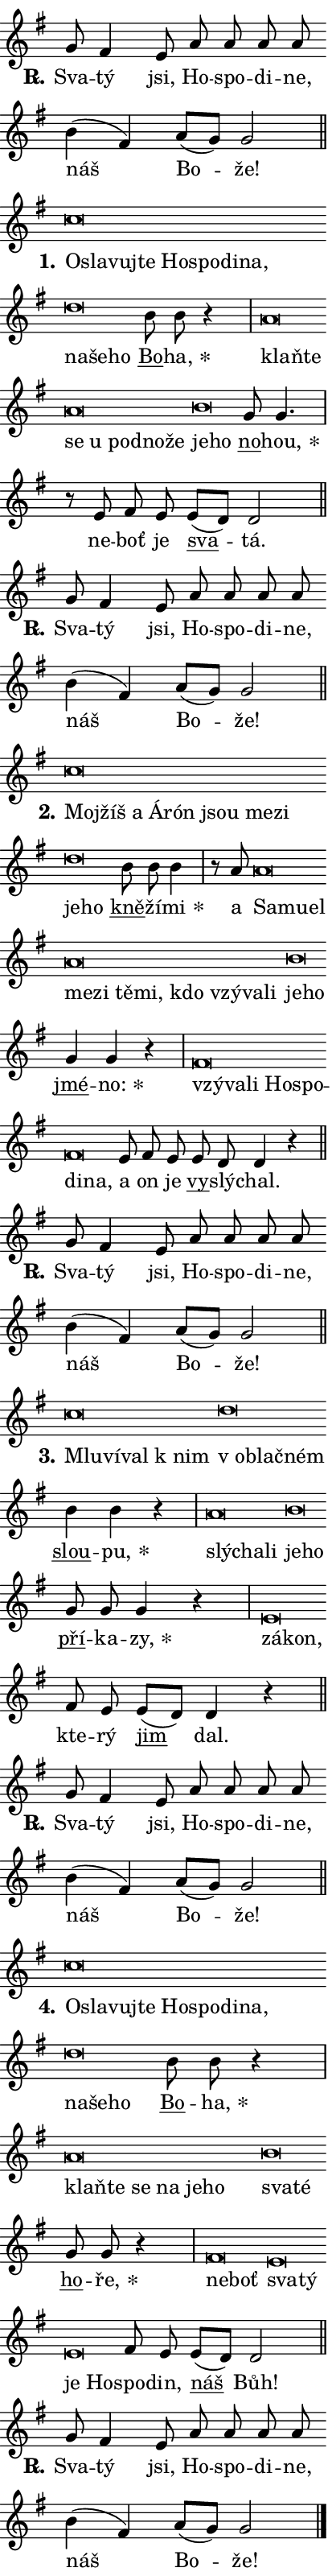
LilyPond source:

\version "2.24.0"
\header { tagline = "" }
\paper {
  indent = 0\cm
  top-margin = 0\cm
  right-margin = 0.13\cm % to fit lyric hyphens
  bottom-margin = 0\cm
  left-margin = 0\cm
  paper-width = 7\cm
  page-breaking = #ly:one-page-breaking
  system-system-spacing.basic-distance = #11
  score-system-spacing.basic-distance = #11
  ragged-last = ##f
}


%% Author: Thomas Morley
%% https://lists.gnu.org/archive/html/lilypond-user/2020-05/msg00002.html
#(define (line-position grob)
"Returns position of @var[grob} in current system:
   @code{'start}, if at first time-step
   @code{'end}, if at last time-step
   @code{'middle} otherwise
"
  (let* ((col (ly:item-get-column grob))
         (ln (ly:grob-object col 'left-neighbor))
         (rn (ly:grob-object col 'right-neighbor))
         (col-to-check-left (if (ly:grob? ln) ln col))
         (col-to-check-right (if (ly:grob? rn) rn col))
         (break-dir-left
           (and
             (ly:grob-property col-to-check-left 'non-musical #f)
             (ly:item-break-dir col-to-check-left)))
         (break-dir-right
           (and
             (ly:grob-property col-to-check-right 'non-musical #f)
             (ly:item-break-dir col-to-check-right))))
        (cond ((eqv? 1 break-dir-left) 'start)
              ((eqv? -1 break-dir-right) 'end)
              (else 'middle))))

#(define (tranparent-at-line-position vctor)
  (lambda (grob)
  "Relying on @code{line-position} select the relevant enry from @var{vctor}.
Used to determine transparency,"
    (case (line-position grob)
      ((end) (not (vector-ref vctor 0)))
      ((middle) (not (vector-ref vctor 1)))
      ((start) (not (vector-ref vctor 2))))))

noteHeadBreakVisibility =
#(define-music-function (break-visibility)(vector?)
"Makes @code{NoteHead}s transparent relying on @var{break-visibility}"
#{
  \override NoteHead.transparent =
    #(tranparent-at-line-position break-visibility)
#})

#(define delete-ledgers-for-transparent-note-heads
  (lambda (grob)
    "Reads whether a @code{NoteHead} is transparent.
If so this @code{NoteHead} is removed from @code{'note-heads} from
@var{grob}, which is supposed to be @code{LedgerLineSpanner}.
As a result ledgers are not printed for this @code{NoteHead}"
    (let* ((nhds-array (ly:grob-object grob 'note-heads))
           (nhds-list
             (if (ly:grob-array? nhds-array)
                 (ly:grob-array->list nhds-array)
                 '()))
           ;; Relies on the transparent-property being done before
           ;; Staff.LedgerLineSpanner.after-line-breaking is executed.
           ;; This is fragile ...
           (to-keep
             (remove
               (lambda (nhd)
                 (ly:grob-property nhd 'transparent #f))
               nhds-list)))
      ;; TODO find a better method to iterate over grob-arrays, similiar
      ;; to filter/remove etc for lists
      ;; For now rebuilt from scratch
      (set! (ly:grob-object grob 'note-heads)  '())
      (for-each
        (lambda (nhd)
          (ly:pointer-group-interface::add-grob grob 'note-heads nhd))
        to-keep))))

squashNotes = {
  \override NoteHead.X-extent = #'(-0.2 . 0.2)
  \override NoteHead.Y-extent = #'(-0.75 . 0)
  \override NoteHead.stencil =
    #(lambda (grob)
       (let ((pos (ly:grob-property grob 'staff-position)))
         (begin
           (if (< pos -7) (display "ERROR: Lower brevis then expected\n") (display ""))
           (if (<= pos -6) ly:text-interface::print ly:note-head::print))))
}
unSquashNotes = {
  \revert NoteHead.X-extent
  \revert NoteHead.Y-extent
  \revert NoteHead.stencil
}

hideNotes = \noteHeadBreakVisibility #begin-of-line-visible
unHideNotes = \noteHeadBreakVisibility #all-visible

% work-around for resetting accidentals
% https://lilypond.org/doc/v2.23/Documentation/notation/displaying-rhythms#unmetered-music
cadenzaMeasure = {
  \cadenzaOff
  \partial 1024 s1024
  \cadenzaOn
}

#(define-markup-command (accent layout props text) (markup?)
  "Underline accented syllable"
  (interpret-markup layout props
    #{\markup \override #'(offset . 4.3) \underline { #text }#}))

responsum = \markup \concat {
  "R" \hspace #-1.05 \path #0.1 #'((moveto 0 0.07) (lineto 0.9 0.8)) \hspace #0.05 "."
}

spaceSize = #0.6828661417322834 % exact space size for TeX Gyre Schola

\layout {
  \context {
    \Staff
    \remove "Time_signature_engraver"
    \override LedgerLineSpanner.after-line-breaking = #delete-ledgers-for-transparent-note-heads
  }
  \context {
    \Lyrics {
      \override LyricSpace.minimum-distance = \spaceSize
      \override LyricText.font-name = #"TeX Gyre Schola"
      \override LyricText.font-size = 1
      \override StanzaNumber.font-name = #"TeX Gyre Schola Bold"
      \override StanzaNumber.font-size = 1
    }
  }
  \context {
    \Score 
    \override NoteHead.text =
      #(lambda (grob) 
        (let ((pos (ly:grob-property grob 'staff-position)))
          #{\markup {
            \combine
              \halign #-0.55 \raise #(if (= pos -6) 0 0.5) \override #'(thickness . 2) \draw-line #'(3.2 . 0)
              \musicglyph "noteheads.sM1"
          }#}))
  }
}

% magnetic-lyrics.ily
%
%   written by
%     Jean Abou Samra <jean@abou-samra.fr>
%     Werner Lemberg <wl@gnu.org>
%
%   adapted by
%     Jiri Hon <jiri.hon@gmail.com>
%
% Version 2022-Apr-15

% https://www.mail-archive.com/lilypond-user@gnu.org/msg149350.html

#(define (Left_hyphen_pointer_engraver context)
   "Collect syllable-hyphen-syllable occurrences in lyrics and store
them in properties.  This engraver only looks to the left.  For
example, if the lyrics input is @code{foo -- bar}, it does the
following.

@itemize @bullet
@item
Set the @code{text} property of the @code{LyricHyphen} grob between
@q{foo} and @q{bar} to @code{foo}.

@item
Set the @code{left-hyphen} property of the @code{LyricText} grob with
text @q{foo} to the @code{LyricHyphen} grob between @q{foo} and
@q{bar}.
@end itemize

Use this auxiliary engraver in combination with the
@code{lyric-@/text::@/apply-@/magnetic-@/offset!} hook."
   (let ((hyphen #f)
         (text #f))
     (make-engraver
      (acknowledgers
       ((lyric-syllable-interface engraver grob source-engraver)
        (set! text grob)))
      (end-acknowledgers
       ((lyric-hyphen-interface engraver grob source-engraver)
        ;(when (not (grob::has-interface grob 'lyric-space-interface))
          (set! hyphen grob)));)
      ((stop-translation-timestep engraver)
       (when (and text hyphen)
         (ly:grob-set-object! text 'left-hyphen hyphen))
       (set! text #f)
       (set! hyphen #f)))))

#(define (lyric-text::apply-magnetic-offset! grob)
   "If the space between two syllables is less than the value in
property @code{LyricText@/.details@/.squash-threshold}, move the right
syllable to the left so that it gets concatenated with the left
syllable.

Use this function as a hook for
@code{LyricText@/.after-@/line-@/breaking} if the
@code{Left_@/hyphen_@/pointer_@/engraver} is active."
   (let ((hyphen (ly:grob-object grob 'left-hyphen #f)))
     (when hyphen
       (let ((left-text (ly:spanner-bound hyphen LEFT)))
         (when (grob::has-interface left-text 'lyric-syllable-interface)
           (let* ((common (ly:grob-common-refpoint grob left-text X))
                  (this-x-ext (ly:grob-extent grob common X))
                  (left-x-ext
                   (begin
                     ;; Trigger magnetism for left-text.
                     (ly:grob-property left-text 'after-line-breaking)
                     (ly:grob-extent left-text common X)))
                  ;; `delta` is the gap width between two syllables.
                  (delta (- (interval-start this-x-ext)
                            (interval-end left-x-ext)))
                  (details (ly:grob-property grob 'details))
                  (threshold (assoc-get 'squash-threshold details 0.2)))
             (when (< delta threshold)
               (let* (;; We have to manipulate the input text so that
                      ;; ligatures crossing syllable boundaries are not
                      ;; disabled.  For languages based on the Latin
                      ;; script this is essentially a beautification.
                      ;; However, for non-Western scripts it can be a
                      ;; necessity.
                      (lt (ly:grob-property left-text 'text))
                      (rt (ly:grob-property grob 'text))
                      (is-space (grob::has-interface hyphen 'lyric-space-interface))
                      (space (if is-space " " ""))
                      (extra-delta (if is-space spaceSize 0))
                      ;; Append new syllable.
                      (ltrt-space (if (and (string? lt) (string? rt))
                                (string-append lt space rt)
                                (make-concat-markup (list lt space rt))))
                      ;; Right-align `ltrt` to the right side.
                      (ltrt-space-markup (grob-interpret-markup
                               grob
                               (make-translate-markup
                                (cons (interval-length this-x-ext) 0)
                                (make-right-align-markup ltrt-space)))))
                 (begin
                   ;; Don't print `left-text`.
                   (ly:grob-set-property! left-text 'stencil #f)
                   ;; Set text and stencil (which holds all collected
                   ;; syllables so far) and shift it to the left.
                   (ly:grob-set-property! grob 'text ltrt-space)
                   (ly:grob-set-property! grob 'stencil ltrt-space-markup)
                   (ly:grob-translate-axis! grob (- (- delta extra-delta)) X))))))))))


#(define (lyric-hyphen::displace-bounds-first grob)
   ;; Make very sure this callback isn't triggered too early.
   (let ((left (ly:spanner-bound grob LEFT))
         (right (ly:spanner-bound grob RIGHT)))
     (ly:grob-property left 'after-line-breaking)
     (ly:grob-property right 'after-line-breaking)
     (ly:lyric-hyphen::print grob)))

squashThreshold = #0.4

\layout {
  \context {
    \Lyrics
    \consists #Left_hyphen_pointer_engraver
    \override LyricText.after-line-breaking =
      #lyric-text::apply-magnetic-offset!
    \override LyricHyphen.stencil = #lyric-hyphen::displace-bounds-first
    \override LyricText.details.squash-threshold = \squashThreshold
    \override LyricHyphen.minimum-distance = 0
    \override LyricHyphen.minimum-length = \squashThreshold
  }
}

squashText = \override LyricText.details.squash-threshold = 9999
unSquashText = \override LyricText.details.squash-threshold = \squashThreshold

leftText = \override LyricText.self-alignment-X = #LEFT
unLeftText = \revert LyricText.self-alignment-X

starOffset = #(lambda (grob) 
                (let ((x_offset (ly:self-alignment-interface::aligned-on-x-parent grob)))
                  (if (= x_offset 0) 0 (+ x_offset 1.2))))

star = #(define-music-function (syllable)(string?)
"Append star separator at the end of a syllable"
#{
  \once \override LyricText.X-offset = #starOffset
  \lyricmode { \markup {
    #syllable
    \override #'((font-name . "TeX Gyre Schola Bold")) \hspace #0.2 \lower #0.65 \larger "*"
  } }
#})

starAccent = #(define-music-function (syllable)(string?)
"Append star separator at the end of a syllable and make accent"
#{
  \once \override LyricText.X-offset = #starOffset
  \lyricmode { \markup {
    \accent #syllable
    \override #'((font-name . "TeX Gyre Schola Bold")) \hspace #0.2 \lower #0.65 \larger "*"
  } }
#})

breath = #(define-music-function (syllable)(string?)
"Append breathing indicator at the end of a syllable"
#{
  \lyricmode { \markup { #syllable "+" } }
#})

optionalBreath = #(define-music-function (syllable)(string?)
"Append optional breathing indicator at the end of a syllable"
#{
  \lyricmode { \markup { #syllable "(+)" } }
#})


\score {
    <<
        \new Voice = "melody" { \cadenzaOn \key g \major \relative { g'8 fis4 e8 a a a a \bar "" b4( fis) a8[( g)] g2 \cadenzaMeasure \bar "||" \break } }
        \new Lyrics \lyricsto "melody" { \lyricmode { \set stanza = \responsum
Sva -- tý jsi, Ho -- spo -- di -- ne, náš Bo -- že! } }
    >>
    \layout {}
}

\score {
    <<
        \new Voice = "melody" { \cadenzaOn \key g \major \relative { \squashNotes c''\breve*1/16 \hideNotes \breve*1/16 \bar "" \breve*1/16 \bar "" \breve*1/16 \bar "" \breve*1/16 \bar "" \breve*1/16 \bar "" \breve*1/16 \breve*1/16 \bar "" \unHideNotes \unSquashNotes \squashNotes d\breve*1/16 \hideNotes \breve*1/16 \breve*1/16 \bar "" \unHideNotes \unSquashNotes \bar "" b8 b r4 \cadenzaMeasure \bar "|" \squashNotes a\breve*1/16 \hideNotes \breve*1/16 \bar "" \breve*1/16 \bar "" \breve*1/16 \bar "" \breve*1/16 \bar "" \breve*1/16 \breve*1/16 \bar "" \unHideNotes \unSquashNotes \squashNotes b\breve*1/16 \hideNotes \breve*1/16 \bar "" \unHideNotes \unSquashNotes \bar "" g8 g4. \cadenzaMeasure \bar "|" r8 e8 fis8 e \bar "" e[( d)] d2 \cadenzaMeasure \bar "||" \break } }
        \new Lyrics \lyricsto "melody" { \lyricmode { \set stanza = "1."
\leftText O -- \squashText sla -- vuj -- te Ho -- spo -- di -- na, \unSquashText na -- \squashText še -- ho \unLeftText \unSquashText \markup \accent Bo -- \star ha, \leftText klaň -- \squashText te se u pod -- no -- že \unSquashText je -- \squashText ho \unLeftText \unSquashText \markup \accent no -- \star hou, ne -- boť je \markup \accent sva -- tá. } }
    >>
    \layout {}
}

\score {
    <<
        \new Voice = "melody" { \cadenzaOn \key g \major \relative { g'8 fis4 e8 a a a a \bar "" b4( fis) a8[( g)] g2 \cadenzaMeasure \bar "||" \break } }
        \new Lyrics \lyricsto "melody" { \lyricmode { \set stanza = \responsum
Sva -- tý jsi, Ho -- spo -- di -- ne, náš Bo -- že! } }
    >>
    \layout {}
}

\score {
    <<
        \new Voice = "melody" { \cadenzaOn \key g \major \relative { \squashNotes c''\breve*1/16 \hideNotes \breve*1/16 \bar "" \breve*1/16 \bar "" \breve*1/16 \bar "" \breve*1/16 \bar "" \breve*1/16 \bar "" \breve*1/16 \breve*1/16 \bar "" \unHideNotes \unSquashNotes \squashNotes d\breve*1/16 \hideNotes \breve*1/16 \bar "" \unHideNotes \unSquashNotes \bar "" b8 b b4 \cadenzaMeasure \bar "|" r8 a8 \squashNotes a\breve*1/16 \hideNotes \breve*1/16 \bar "" \breve*1/16 \bar "" \breve*1/16 \bar "" \breve*1/16 \bar "" \breve*1/16 \bar "" \breve*1/16 \bar "" \breve*1/16 \bar "" \breve*1/16 \breve*1/16 \bar "" \unHideNotes \unSquashNotes \squashNotes b\breve*1/16 \hideNotes \breve*1/16 \bar "" \unHideNotes \unSquashNotes \bar "" g4 g r \cadenzaMeasure \bar "|" \squashNotes fis\breve*1/16 \hideNotes \breve*1/16 \bar "" \breve*1/16 \bar "" \breve*1/16 \bar "" \breve*1/16 \bar "" \breve*1/16 \breve*1/16 \bar "" \unHideNotes \unSquashNotes e8 fis8 e \bar "" e d d4 r \cadenzaMeasure \bar "||" \break } }
        \new Lyrics \lyricsto "melody" { \lyricmode { \set stanza = "2."
\leftText Moj -- \squashText žíš a Á -- rón jsou me -- zi \unSquashText je -- \squashText ho \unLeftText \unSquashText \markup \accent kně -- ží -- \star mi a \leftText Sa -- \squashText muel me -- zi tě -- mi, kdo vzý -- va -- li \unSquashText je -- \squashText ho \unLeftText \unSquashText \markup \accent jmé -- \star no: \leftText vzý -- \squashText va -- li Ho -- spo -- di -- na, \unLeftText \unSquashText a on je \markup \accent vy -- slý -- chal. } }
    >>
    \layout {}
}

\score {
    <<
        \new Voice = "melody" { \cadenzaOn \key g \major \relative { g'8 fis4 e8 a a a a \bar "" b4( fis) a8[( g)] g2 \cadenzaMeasure \bar "||" \break } }
        \new Lyrics \lyricsto "melody" { \lyricmode { \set stanza = \responsum
Sva -- tý jsi, Ho -- spo -- di -- ne, náš Bo -- že! } }
    >>
    \layout {}
}

\score {
    <<
        \new Voice = "melody" { \cadenzaOn \key g \major \relative { \squashNotes c''\breve*1/16 \hideNotes \breve*1/16 \bar "" \breve*1/16 \breve*1/16 \bar "" \unHideNotes \unSquashNotes \squashNotes d\breve*1/16 \hideNotes \breve*1/16 \breve*1/16 \bar "" \unHideNotes \unSquashNotes \bar "" b4 b r \cadenzaMeasure \bar "|" \squashNotes a\breve*1/16 \hideNotes \breve*1/16 \breve*1/16 \bar "" \unHideNotes \unSquashNotes \squashNotes b\breve*1/16 \hideNotes \breve*1/16 \bar "" \unHideNotes \unSquashNotes \bar "" g8 g g4 r \cadenzaMeasure \bar "|" \squashNotes e\breve*1/16 \hideNotes \breve*1/16 \bar "" \unHideNotes \unSquashNotes fis8 e \bar "" e[( d)] d4 r \cadenzaMeasure \bar "||" \break } }
        \new Lyrics \lyricsto "melody" { \lyricmode { \set stanza = "3."
\leftText Mlu -- \squashText ví -- val "k nim" \unSquashText "v ob" -- \squashText lač -- ném \unLeftText \unSquashText \markup \accent slou -- \star pu, \leftText slý -- \squashText cha -- li \unSquashText je -- \squashText ho \unLeftText \unSquashText \markup \accent pří -- ka -- \star zy, \leftText zá -- \squashText kon, \unLeftText \unSquashText kte -- rý \markup \accent jim dal. } }
    >>
    \layout {}
}

\score {
    <<
        \new Voice = "melody" { \cadenzaOn \key g \major \relative { g'8 fis4 e8 a a a a \bar "" b4( fis) a8[( g)] g2 \cadenzaMeasure \bar "||" \break } }
        \new Lyrics \lyricsto "melody" { \lyricmode { \set stanza = \responsum
Sva -- tý jsi, Ho -- spo -- di -- ne, náš Bo -- že! } }
    >>
    \layout {}
}

\score {
    <<
        \new Voice = "melody" { \cadenzaOn \key g \major \relative { \squashNotes c''\breve*1/16 \hideNotes \breve*1/16 \bar "" \breve*1/16 \bar "" \breve*1/16 \bar "" \breve*1/16 \bar "" \breve*1/16 \bar "" \breve*1/16 \breve*1/16 \bar "" \unHideNotes \unSquashNotes \squashNotes d\breve*1/16 \hideNotes \breve*1/16 \breve*1/16 \bar "" \unHideNotes \unSquashNotes \bar "" b8 b r4 \cadenzaMeasure \bar "|" \squashNotes a\breve*1/16 \hideNotes \breve*1/16 \bar "" \breve*1/16 \bar "" \breve*1/16 \bar "" \breve*1/16 \breve*1/16 \bar "" \unHideNotes \unSquashNotes \squashNotes b\breve*1/16 \hideNotes \breve*1/16 \bar "" \unHideNotes \unSquashNotes \bar "" g8 g r4 \cadenzaMeasure \bar "|" \squashNotes fis\breve*1/16 \hideNotes \breve*1/16 \bar "" \unHideNotes \unSquashNotes \squashNotes e\breve*1/16 \hideNotes \breve*1/16 \bar "" \breve*1/16 \breve*1/16 \bar "" \unHideNotes \unSquashNotes fis8 e \bar "" e[( d)] d2 \cadenzaMeasure \bar "||" \break } }
        \new Lyrics \lyricsto "melody" { \lyricmode { \set stanza = "4."
\leftText O -- \squashText sla -- vuj -- te Ho -- spo -- di -- na, \unSquashText na -- \squashText še -- ho \unLeftText \unSquashText \markup \accent Bo -- \star ha, \leftText klaň -- \squashText te se na je -- ho \unSquashText sva -- \squashText té \unLeftText \unSquashText \markup \accent ho -- \star ře, \leftText ne -- \squashText boť \unSquashText sva -- \squashText tý je Ho -- \unLeftText \unSquashText spo -- din, \markup \accent náš Bůh! } }
    >>
    \layout {}
}

\score {
    <<
        \new Voice = "melody" { \cadenzaOn \key g \major \relative { g'8 fis4 e8 a a a a \bar "" b4( fis) a8[( g)] g2 \cadenzaMeasure \bar "||" \break } \bar "|." }
        \new Lyrics \lyricsto "melody" { \lyricmode { \set stanza = \responsum
Sva -- tý jsi, Ho -- spo -- di -- ne, náš Bo -- že! } }
    >>
    \layout {}
}
